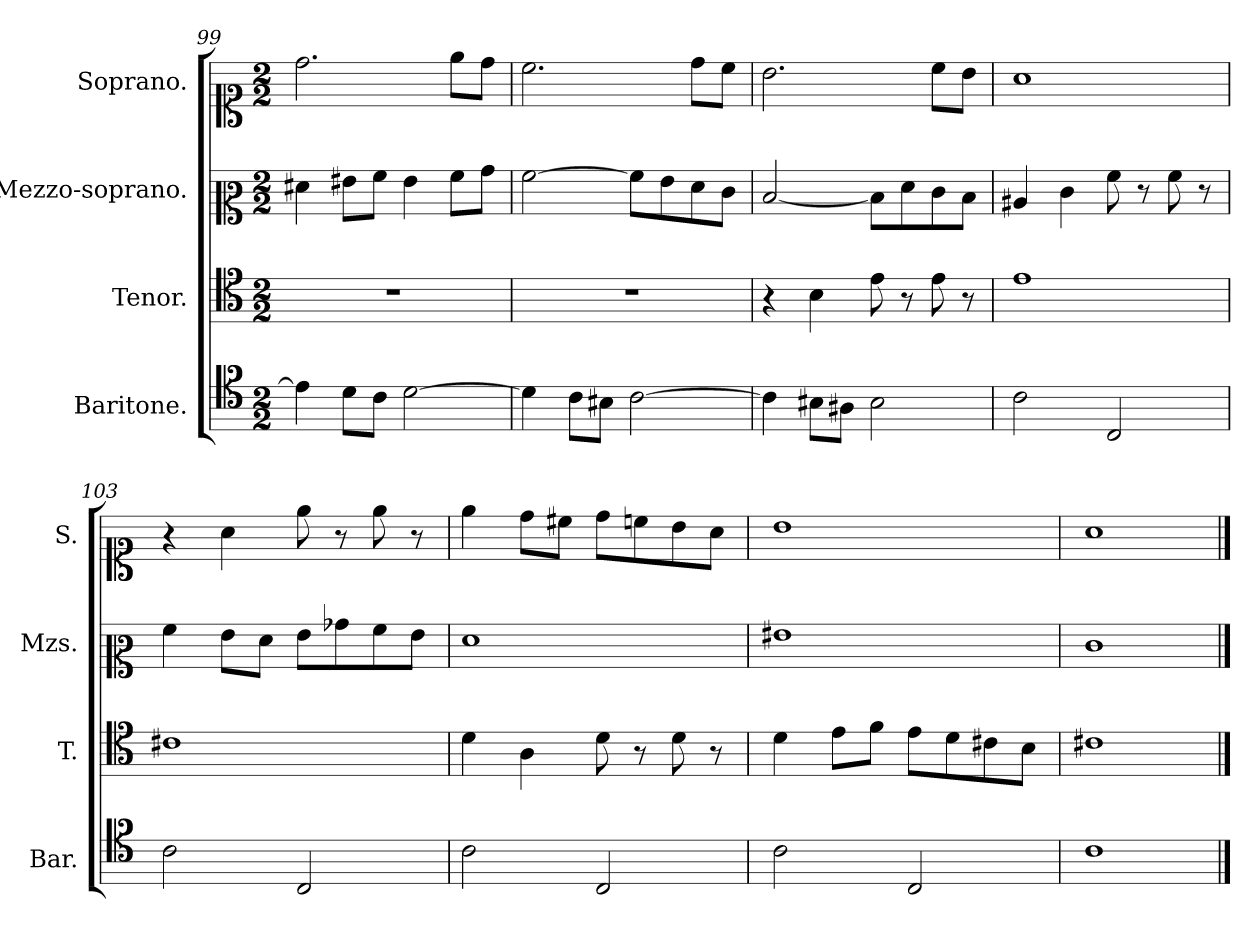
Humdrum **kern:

**kern	**kern	**kern	**kern
*part4	*part3	*part2	*part1
*staff4	*staff3	*staff2	*staff1
*I"Baritone.	*I"Tenor.	*I"Mezzo-soprano.	*I"Soprano.
*I'Bar.	*I'T.	*I'Mzs.	*I'S.
*clefC5	*clefC4	*clefC2	*clefC1
*k[]	*k[]	*k[]	*k[]
*M2/2	*M2/2	*M2/2	*M2/2
=99	=99	=99	=99
4c\]	1r	4f#X\	2.dd\
8B\L	.	8g#X\L	.
8A\J	.	8a\J	.
[2B\	.	4g#\	.
.	.	8a\L	8ee\L
.	.	8b\J	8dd\J
=100	=100	=100	=100
4B\]	1r	[2a\	2.cc\
8A\L	.	.	.
8G#X\J	.	.	.
[2A\	.	8a\L]	.
.	.	8g\	.
.	.	8f\	8dd\L
.	.	8e\J	8cc\J
=101	=101	=101	=101
4A\]	4r	[2d/	2.b\
8G#X\L	4B\	.	.
8F#X\J	.	.	.
2G#\	8e\	8d\L]	.
.	8r	8f\	.
.	8e\	8e\	8cc\L
.	8r	8d\J	8b\J
=102	=102	=102	=102
2A\	1e	4c#X/	1a
.	.	4e\	.
2AA/	.	8a\	.
.	.	8r	.
.	.	8a\	.
.	.	8r	.
=103	=103	=103	=103
2A\	1c#X	4a\	4r
.	.	8g\L	4a\
.	.	8f\J	.
2AA/	.	8g\L	8ee\
.	.	8b-X\	8r
.	.	8a\	8ee\
.	.	8g\J	8r
=104	=104	=104	=104
2A\	4d\	1f	4ee\
.	4A\	.	8dd\L
.	.	.	8cc#X\J
2AA/	8d\	.	8dd\L
.	8r	.	8ccn\
.	8d\	.	8b\
.	8r	.	8a\J
=105	=105	=105	=105
2A\	4d\	1g#X	1b
.	8e\L	.	.
.	8f\J	.	.
2AA/	8e\L	.	.
.	8d\	.	.
.	8c#X\	.	.
.	8B\J	.	.
=106	=106	=106	=106
1A	1c#X	1e	1a
==	==	==	==
*-	*-	*-	*-
